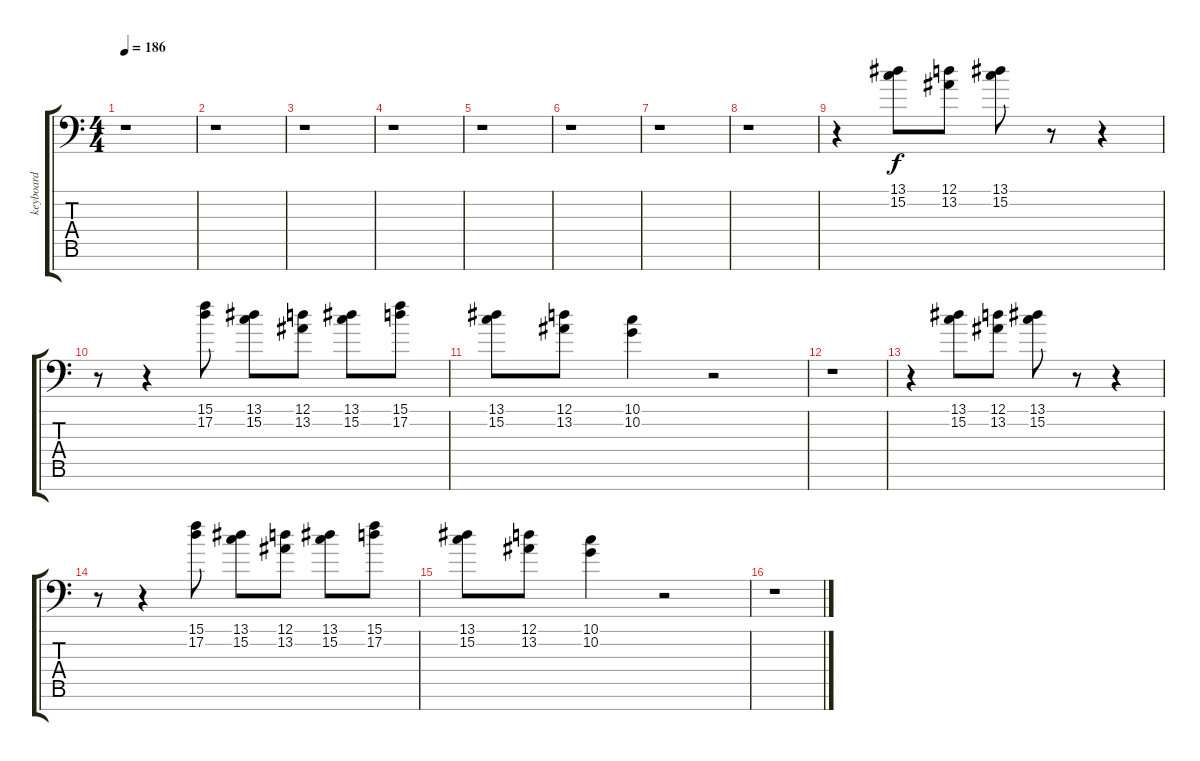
\track ("keyboard" "keyboard") {instrument musicbox}
\staff {score tabs}
\tuning (D4 A3 F3 C3 G2 D2 A1) {hide}
\ts (4 4)
\tempo 186
\clef f4
\ks c
r.1{dy f} |
r.1 |
r.1 |
r.1 |
r.1 |
r.1 |
r.1 |
r.1 |
r.4 (13.1 15.2).8 (12.1 13.2).8 (13.1 15.2).8 r.8 r.4 |
r.8 r.4 (15.1 17.2).8 (13.1 15.2).8 (12.1 13.2).8 (13.1 15.2).8 (15.1 17.2).8 |
(13.1 15.2).8 (12.1 13.2).8 (10.1 10.2).4 r.2 |
r.1 |
r.4 (13.1 15.2).8 (12.1 13.2).8 (13.1 15.2).8 r.8 r.4 |
r.8 r.4 (15.1 17.2).8 (13.1 15.2).8 (12.1 13.2).8 (13.1 15.2).8 (15.1 17.2).8 |
(13.1 15.2).8 (12.1 13.2).8 (10.1 10.2).4 r.2 |
r.1
